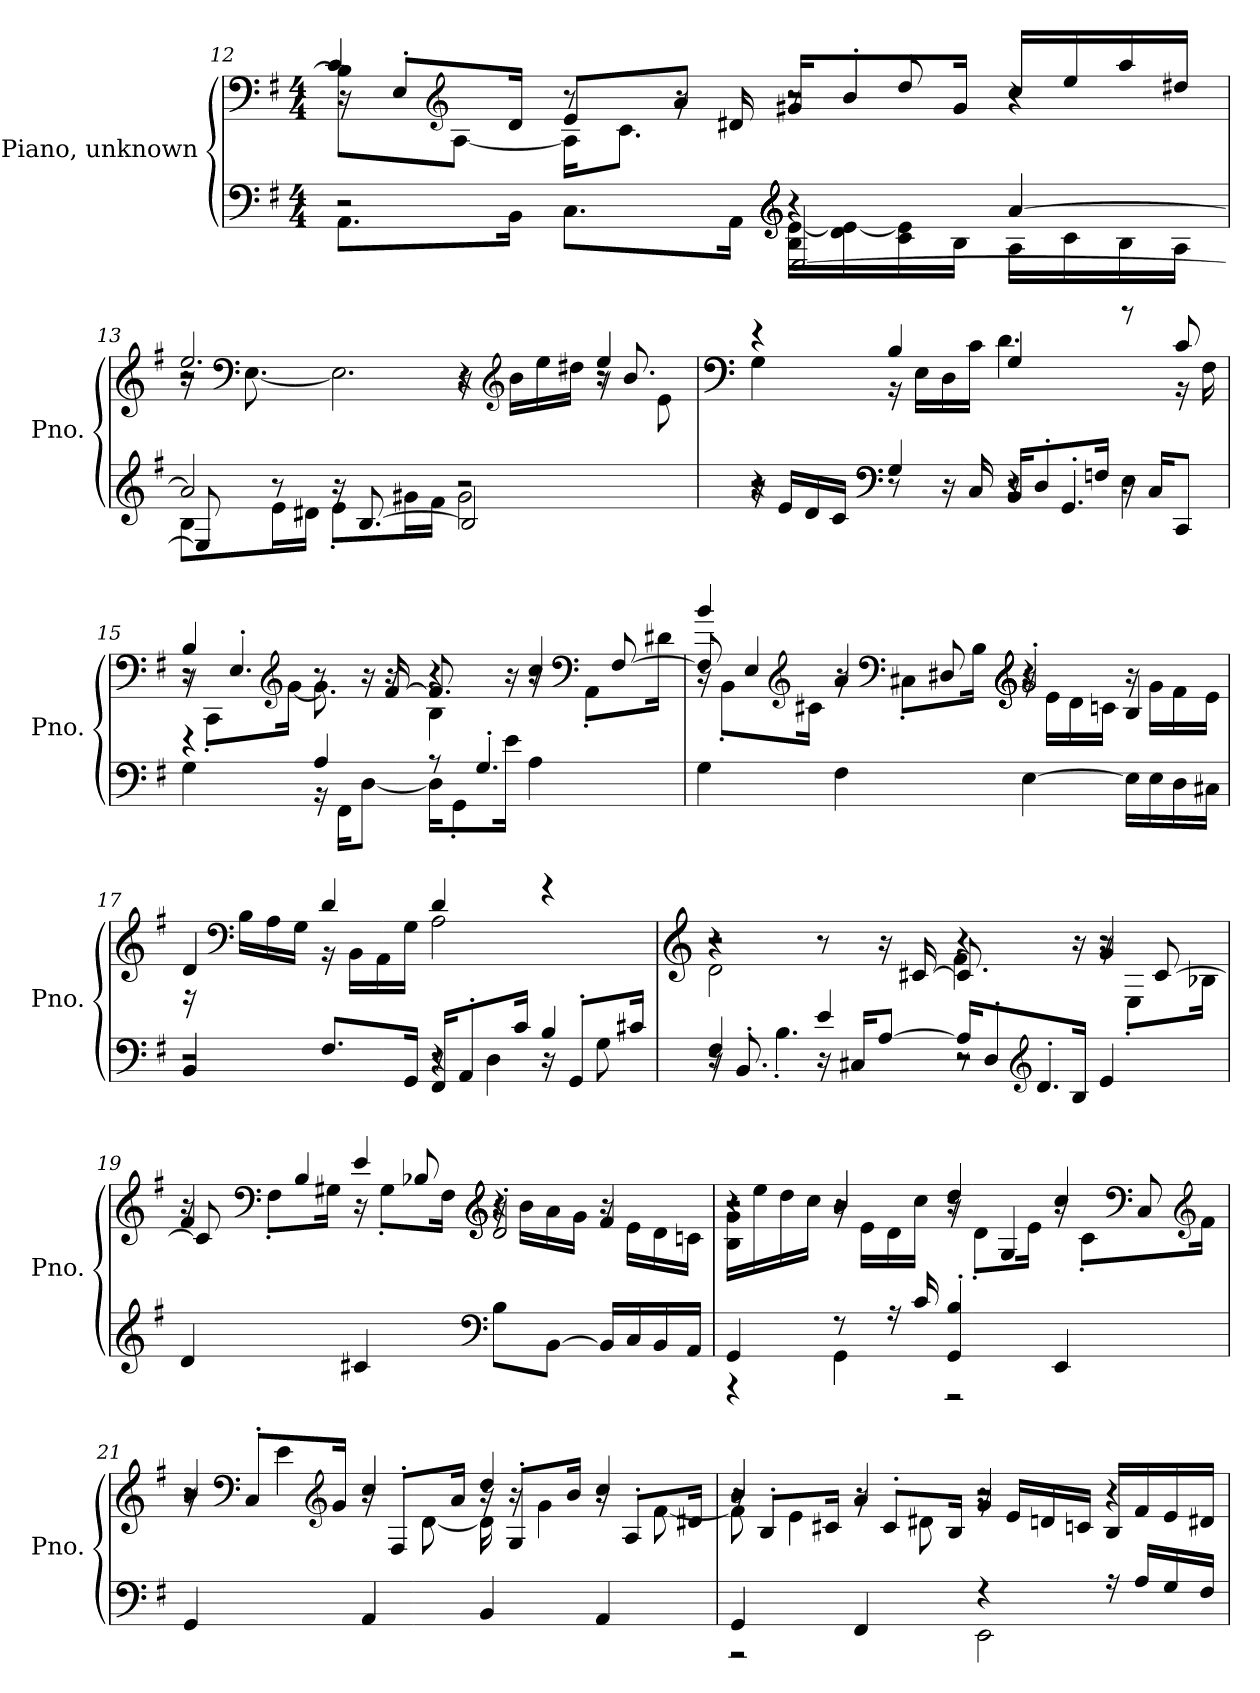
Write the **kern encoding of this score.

**kern	**kern
*part1	*part1
*staff2	*staff1
*I"Piano, unknown	*
*I'Pno.	*
!!LO:PB:g=z
*clefF4	*clefF4
*k[f#]	*k[f#]
*M4/4	*M4/4
=12	=12
*^	*^
*	*^	*	*^
2r	8.AA\L	2r	16r	8B\L]	4c/
.	.	.	8E'/L	.	.
*	*	*	*clefG2	*	*
.	.	.	.	[8A\J	.
.	16BB\Jk	.	16d/Jk	.	.
.	8.C\L	.	8r	16A\KL]	8e/L
.	.	.	.	8.c\J	.
.	.	.	16r	.	8a/J
.	16AA\Jk	.	16d#X/	.	.
*clefG2	*	*	*	*	*
4r	16B\ [16e\LL	[2E/	16g#X/KL	2r	8r
.	16d\ 16e\_	.	8b'/	.	.
.	16c\ 16e\]	.	.	.	8dd/
.	16B\JJ	.	16g#/Jk	.	.
[4a/	16A\LL	.	16cc/LL	.	4r
.	16c\	.	16ee/	.	.
.	16B\	.	16aa/	.	.
.	16A\JJ	.	16dd#X/JJ	.	.
!!LO:LB:g=z
=13	=13	=13	=13	=13	=13
*	*	*	*	*	*^
2a/]	8B\L	8E/]	2.ee/	2r	2r	16r
*	*	*	*clefF4	*	*	*
.	.	.	.	.	.	[8.E\
.	16e\L	8r	.	.	.	.
.	16d#X\JJ	.	.	.	.	.
.	8e'\L	16r	.	.	.	2.E\]
.	.	[8.B/	.	.	.	.
.	16g#X\L	.	.	.	.	.
.	16f#\JJ	.	.	.	.	.
2r	2g#\	2B/]	.	16r	4r	.
*	*	*	*clefG2	*	*	*
.	.	.	.	16b\LL	.	.
.	.	.	.	16ee\	.	.
.	.	.	.	16dd#X\JJ	.	.
.	.	.	4ee/	8r	16r	.
.	.	.	.	.	8.b/	.
.	.	.	.	8e\	.	.
*	*	*	*v	*v	*v	*v
=14	=14	=14	=14
*	*	*	*clefF4
*	*	*	*^
16r	2r	4r	4r	4G\
16e/LL	.	.	.	.
16d/	.	.	.	.
16c/JJ	.	.	.	.
*clefF4	*	*	*	*
8r	.	4G/	4B/	16r
.	.	.	.	16E\LL
16r	.	.	.	16D\
16C/	.	.	.	16c\JJ
16BB/KL	4r	8r	4G/	4.d\
8D'/	.	.	.	.
.	.	4.GG'/	.	.
16Fn/Jk	.	.	.	.
16r	4E\	.	8r	.
16C/KL	.	.	.	.
8CC/J	.	.	8c/	16r
.	.	.	.	16F#\
*	*v	*v	*	*
!!LO:LB:g=z
=15	=15	=15	=15
*	*	*	*^
4r	4G\	4B/	16r	8r
.	.	.	8CC'\L	.
.	.	.	.	4.E'/
*	*	*clefG2	*	*
.	.	.	[16g\Jk	.
4A/	16r	8r	8.g\]	.
.	16FF#\KL	.	.	.
.	[8D\J	16r	.	.
.	.	[16f#/	16r	.
8r	16D\KL]	8.f#/]	4B\	4r
.	8GG'\	.	.	.
4.G'/	.	.	.	.
.	16e\Jk	16r	.	.
.	4A\	4cc/	16r	8r
*	*	*clefF4	*	*
.	.	.	8AA'\L	.
.	.	.	.	[8F#/
.	.	.	16d#X\Jk	.
*v	*v	*	*	*
!!LO:LB:g=z	!!	!!
=16	=16	=16	=16
4G\	4b/	16r	8F#/]
.	.	8BB'\L	.
.	.	.	4E/
*	*clefG2	*	*
.	.	16c#X\Jk	.
4F#\	4a/	16r	.
*	*clefF4	*	*
.	.	8C#X'\L	.
.	.	.	8D#X/
.	.	16B\Jk	.
*	*clefG2	*	*
[4E\	2g'/	16r	4r
.	.	16e\LL	.
.	.	16d\	.
.	.	16cn\JJ	.
16E\LL]	.	16r	4B/
16E\	.	16g\LL	.
16D\	.	16f#\	.
16C#X\JJ	.	16e\JJ	.
*	*	*v	*v
=17	=17	=17
*^	*	*
*	*^	*	*
2r	2r	4BB/	4d/	16r
*	*	*	*clefF4	*
.	.	.	.	16B\LL
.	.	.	.	16A\
.	.	.	.	16G\JJ
.	.	8.F#/L	4d/	16r
.	.	.	.	16BB\LL
.	.	.	.	16AA\
.	.	16GG/Jk	.	16G\JJ
4r	8r	16FF#/KL	4d/	2A\
.	.	8AA'/	.	.
.	4D\	.	.	.
.	.	16c/Jk	.	.
4B/	.	16r	4r	.
.	.	8GG'/L	.	.
.	8G\	.	.	.
.	.	16c#X/Jk	.	.
*	*	*	*v	*v
!!LO:LB:g=z
=18	=18	=18	=18
*	*	*	*clefG2
*	*	*	*^
*	*	*	*	*^
4F#/	8r	16r	4r	2d\	2r
.	.	8.BB'/	.	.	.
.	4.B'\	.	.	.	.
4e/	.	16r	8r	.	.
.	.	16C#X/KL	.	.	.
.	.	[8A/J	16r	.	.
.	.	.	[16c#X/	.	.
8r	2r	16A/KL]	8.c#/]	4f#\	4r
.	.	8D'/	.	.	.
*clefG2	*	*	*	*	*
4.d'/	.	.	.	.	.
.	.	16B/Jk	16r	.	.
.	.	4e/	4g/	16r	8r
.	.	.	.	8E'\L	.
.	.	.	.	.	[8c#/
.	.	.	.	16B-X\Jk	.
*v	*v	*v	*	*	*
=19	=19	=19	=19
4d/	4f#/	16r	8c#/]
*	*clefF4	*	*
.	.	8F#'\L	.
.	.	.	4B/
.	.	16G#X\Jk	.
4c#X/	4e/	16r	.
.	.	8G#'\L	.
.	.	.	8B-X/
.	.	16F#\Jk	.
*clefF4	*clefG2	*	*
8B\L	2d'/	16r	4r
.	.	16b\LL	.
[8BB\J	.	16a\	.
.	.	16g\JJ	.
16BB/LL]	.	16r	4f#/
16C/	.	16e\LL	.
16BB/	.	16d\	.
16AA/JJ	.	16cn\JJ	.
!!LO:LB:g=z	!!	!!
=20	=20	=20	=20
*^	*	*	*
4GG/	4r	4r	16B\ 16g\LL	2r
.	.	.	16ee\	.
.	.	.	16dd\	.
.	.	.	16cc\JJ	.
8r	4GG\	4b/	16r	.
.	.	.	16e\LL	.
16r	.	.	16d\	.
16c/	.	.	16cc\JJ	.
4GG/' 4B/'	2r	4dd/	16r	8r
.	.	.	8d'\L	.
.	.	.	.	4G/
.	.	.	16e\Jk	.
4EE/	.	4cc/	16r	.
.	.	.	8c'\L	.
*	*	*clefF4	*	*
.	.	.	.	8C/
*	*	*clefG2	*	*
.	.	.	16f#\Jk	.
*v	*v	*	*	*
=21	=21	=21	=21
4GG/	4b/	8r	16r
*	*clefF4	*	*
.	.	.	8C'/L
.	.	4e\	.
*	*clefG2	*	*
.	.	.	16g/Jk
4AA/	4cc/	.	16r
.	.	.	8F#'/L
.	.	[8d\	.
.	.	.	16a/Jk
4BB/	4dd/	16d\]	16r
.	.	16r	8G'/L
.	.	4g\	.
.	.	.	16b/Jk
4AA/	4cc/	.	16r
.	.	.	8A'/L
.	.	[8f#\	.
.	.	.	16d#X/Jk
!!LO:PB:g=z	!!	!!
=22	=22	=22	=22
*^	*	*	*
4GG/	2r	4b/	8f#\]	16r
.	.	.	.	8B'/L
.	.	.	4e\	.
.	.	.	.	16c#X/Jk
4FF#/	.	4a/	.	16r
.	.	.	.	8c#'/L
.	.	.	8d#X\	.
.	.	.	.	16B/Jk
4r	2EE\	4g/	2r	16r
.	.	.	.	16e/LL
.	.	.	.	16dn/
.	.	.	.	16cn/JJ
16r	.	4r	.	16B/LL
16A/LL	.	.	.	16f#/
16G/	.	.	.	16e/
16F#/JJ	.	.	.	16d#X/JJ
*v	*v	*	*	*
*	*v	*v	*v
=	=
*-	*-
